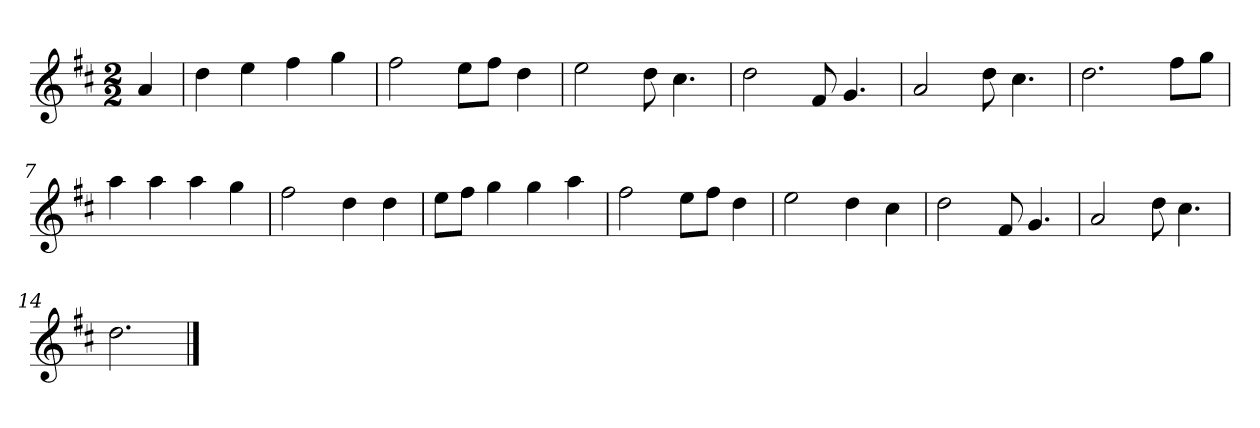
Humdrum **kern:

**kern
*part1
*staff1
*k[f#c#]
*M2/2
*MM120
=
4a
=1
4dd
4ee
4ff#
4gg
=2
2ff#
8eeL
8ff#J
4dd
=3
2ee
8dd
4.cc#
=4
2dd
8f#
4.g
=5
2a
8dd
4.cc#
=6
2.dd
8ff#L
8ggJ
=7
4aa
4aa
4aa
4gg
=8
2ff#
4dd
4dd
=9
8eeL
8ff#J
4gg
4gg
4aa
=10
2ff#
8eeL
8ff#J
4dd
=11
2ee
4dd
4cc#
=12
2dd
8f#
4.g
=13
2a
8dd
4.cc#
=14
2.dd
==
*-
